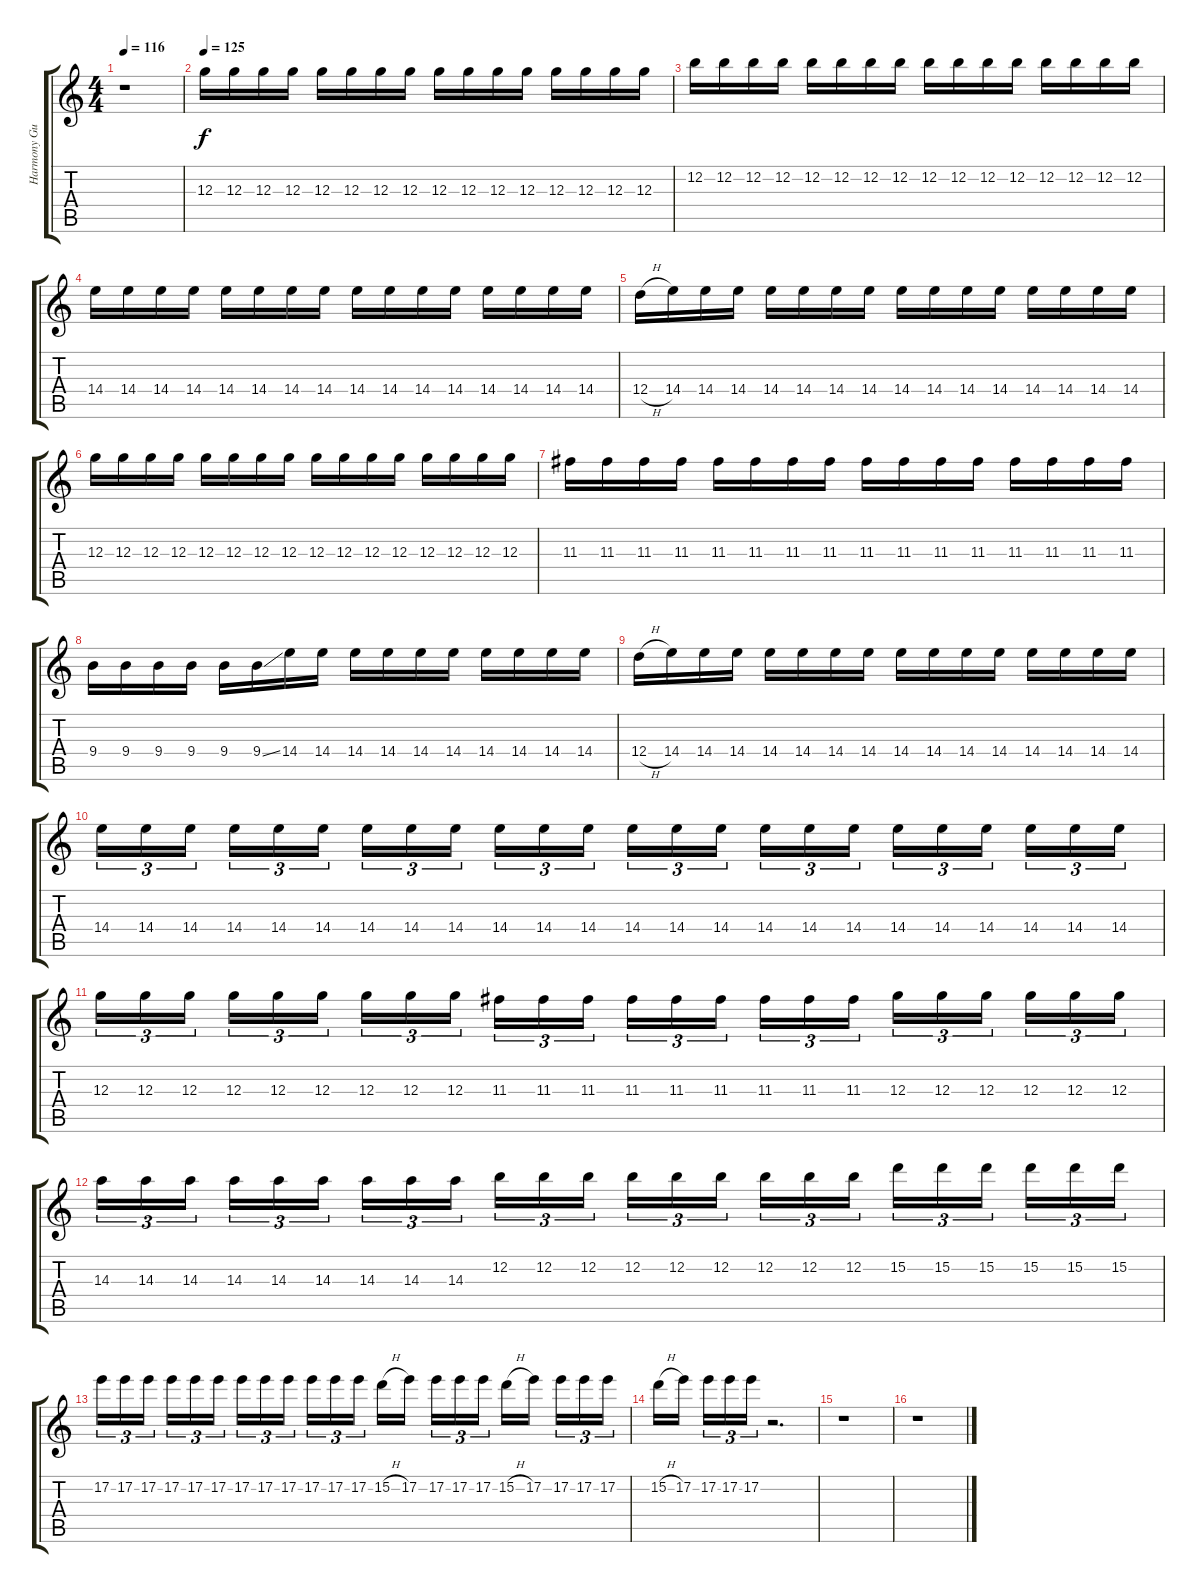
\track ("Harmony Guitar" "Harmony Gu") {instrument overdrivenguitar}
\staff {score tabs}
\tuning (E4 B3 G3 D3 A2 E2) {hide}
\ts (4 4)
\tempo 116
\clef g2
\ks c
r.1{dy f} |
\tempo 125
12.3.16 12.3.16 12.3.16 12.3.16 12.3.16 12.3.16 12.3.16 12.3.16 12.3.16 12.3.16 12.3.16 12.3.16 12.3.16 12.3.16 12.3.16 12.3.16 |
12.2.16 12.2.16 12.2.16 12.2.16 12.2.16 12.2.16 12.2.16 12.2.16 12.2.16 12.2.16 12.2.16 12.2.16 12.2.16 12.2.16 12.2.16 12.2.16 |
14.4.16 14.4.16 14.4.16 14.4.16 14.4.16 14.4.16 14.4.16 14.4.16 14.4.16 14.4.16 14.4.16 14.4.16 14.4.16 14.4.16 14.4.16 14.4.16 |
12.4{h}.16 14.4.16 14.4.16 14.4.16 14.4.16 14.4.16 14.4.16 14.4.16 14.4.16 14.4.16 14.4.16 14.4.16 14.4.16 14.4.16 14.4.16 14.4.16 |
12.3.16 12.3.16 12.3.16 12.3.16 12.3.16 12.3.16 12.3.16 12.3.16 12.3.16 12.3.16 12.3.16 12.3.16 12.3.16 12.3.16 12.3.16 12.3.16 |
11.3.16 11.3.16 11.3.16 11.3.16 11.3.16 11.3.16 11.3.16 11.3.16 11.3.16 11.3.16 11.3.16 11.3.16 11.3.16 11.3.16 11.3.16 11.3.16 |
9.4.16 9.4.16 9.4.16 9.4.16 9.4.16 9.4{ss}.16 14.4.16 14.4.16 14.4.16 14.4.16 14.4.16 14.4.16 14.4.16 14.4.16 14.4.16 14.4.16 |
12.4{h}.16 14.4.16 14.4.16 14.4.16 14.4.16 14.4.16 14.4.16 14.4.16 14.4.16 14.4.16 14.4.16 14.4.16 14.4.16 14.4.16 14.4.16 14.4.16 |
14.4.16{tu (3 2)} 14.4.16{tu (3 2)} 14.4.16{tu (3 2) beam splitsecondary} 14.4.16{tu (3 2)} 14.4.16{tu (3 2)} 14.4.16{tu (3 2)} 14.4.16{tu (3 2)} 14.4.16{tu (3 2)} 14.4.16{tu (3 2) beam splitsecondary} 14.4.16{tu (3 2)} 14.4.16{tu (3 2)} 14.4.16{tu (3 2)} 14.4.16{tu (3 2)} 14.4.16{tu (3 2)} 14.4.16{tu (3 2) beam splitsecondary} 14.4.16{tu (3 2)} 14.4.16{tu (3 2)} 14.4.16{tu (3 2)} 14.4.16{tu (3 2)} 14.4.16{tu (3 2)} 14.4.16{tu (3 2) beam splitsecondary} 14.4.16{tu (3 2)} 14.4.16{tu (3 2)} 14.4.16{tu (3 2)} |
12.3.16{tu (3 2)} 12.3.16{tu (3 2)} 12.3.16{tu (3 2) beam splitsecondary} 12.3.16{tu (3 2)} 12.3.16{tu (3 2)} 12.3.16{tu (3 2)} 12.3.16{tu (3 2)} 12.3.16{tu (3 2)} 12.3.16{tu (3 2) beam splitsecondary} 11.3.16{tu (3 2)} 11.3.16{tu (3 2)} 11.3.16{tu (3 2)} 11.3.16{tu (3 2)} 11.3.16{tu (3 2)} 11.3.16{tu (3 2) beam splitsecondary} 11.3.16{tu (3 2)} 11.3.16{tu (3 2)} 11.3.16{tu (3 2)} 12.3.16{tu (3 2)} 12.3.16{tu (3 2)} 12.3.16{tu (3 2) beam splitsecondary} 12.3.16{tu (3 2)} 12.3.16{tu (3 2)} 12.3.16{tu (3 2)} |
14.3.16{tu (3 2)} 14.3.16{tu (3 2)} 14.3.16{tu (3 2) beam splitsecondary} 14.3.16{tu (3 2)} 14.3.16{tu (3 2)} 14.3.16{tu (3 2)} 14.3.16{tu (3 2)} 14.3.16{tu (3 2)} 14.3.16{tu (3 2) beam splitsecondary} 12.2.16{tu (3 2)} 12.2.16{tu (3 2)} 12.2.16{tu (3 2)} 12.2.16{tu (3 2)} 12.2.16{tu (3 2)} 12.2.16{tu (3 2) beam splitsecondary} 12.2.16{tu (3 2)} 12.2.16{tu (3 2)} 12.2.16{tu (3 2)} 15.2.16{tu (3 2)} 15.2.16{tu (3 2)} 15.2.16{tu (3 2) beam splitsecondary} 15.2.16{tu (3 2)} 15.2.16{tu (3 2)} 15.2.16{tu (3 2)} |
17.2.16{tu (3 2)} 17.2.16{tu (3 2)} 17.2.16{tu (3 2) beam splitsecondary} 17.2.16{tu (3 2)} 17.2.16{tu (3 2)} 17.2.16{tu (3 2)} 17.2.16{tu (3 2)} 17.2.16{tu (3 2)} 17.2.16{tu (3 2) beam splitsecondary} 17.2.16{tu (3 2)} 17.2.16{tu (3 2)} 17.2.16{tu (3 2)} 15.2{h}.16 17.2.16{beam splitsecondary} 17.2.16{tu (3 2)} 17.2.16{tu (3 2)} 17.2.16{tu (3 2)} 15.2{h}.16 17.2.16{beam splitsecondary} 17.2.16{tu (3 2)} 17.2.16{tu (3 2)} 17.2.16{tu (3 2)} |
15.2{h}.16 17.2.16{beam splitsecondary} 17.2.16{tu (3 2)} 17.2.16{tu (3 2)} 17.2.16{tu (3 2)} r.2{d} |
r.1 |
r.1
